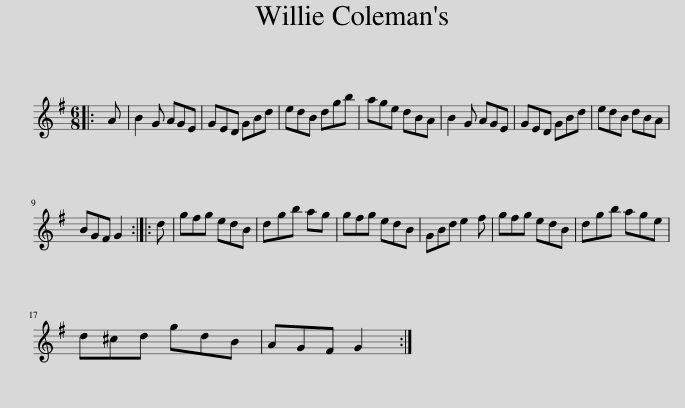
X:1
L:1/8
M:6/8
I:linebreak $
K:G
V:1 treble
V:1
|: A | B2 G AGE | GED GBd | edB dgb | age dBA | %5
 B2 G AGE | GED GBd | edB dBA |$ BGF G2 :: d | %10
 gfg edB | dgb ag | gfg edB | GBd e2 f | gfg edB | %15
 dgb age |$ d^cd gdB | AGF G2 :| %18
